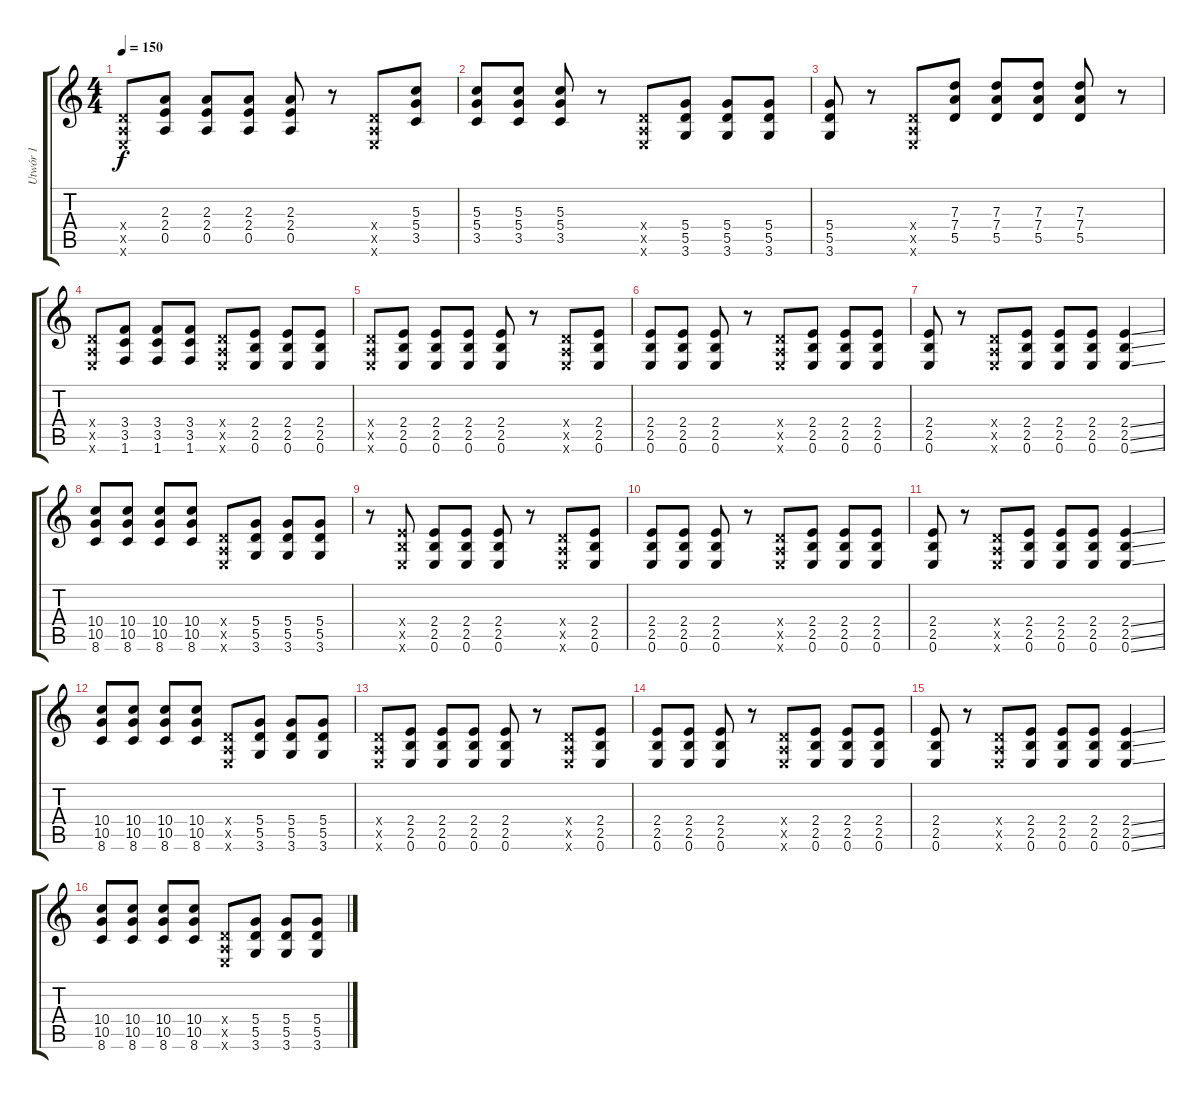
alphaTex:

\track ("Utwór 1" "Utwór 1") {instrument overdrivenguitar}
\staff {score tabs}
\tuning (E4 B3 G3 D3 A2 E2) {hide}
\ts (4 4)
\tempo 150
\clef g2
\ks c
(0.4{x} 0.5{x} 0.6{x}).8{dy f} (2.3 2.4 0.5).8 (2.3 2.4 0.5).8 (2.3 2.4 0.5).8 (2.3 2.4 0.5).8 r.8 (0.4{x} 0.5{x} 0.6{x}).8 (5.3 5.4 3.5).8 |
(5.3 5.4 3.5).8 (5.3 5.4 3.5).8 (5.3 5.4 3.5).8 r.8 (0.4{x} 0.5{x} 0.6{x}).8 (5.4 5.5 3.6).8 (5.4 5.5 3.6).8 (5.4 5.5 3.6).8 |
(5.4 5.5 3.6).8 r.8 (0.4{x} 0.5{x} 0.6{x}).8 (7.3 7.4 5.5).8 (7.3 7.4 5.5).8 (7.3 7.4 5.5).8 (7.3 7.4 5.5).8 r.8 |
(0.4{x} 0.5{x} 0.6{x}).8 (3.4 3.5 1.6).8 (3.4 3.5 1.6).8 (3.4 3.5 1.6).8 (0.4{x} 0.5{x} 0.6{x}).8 (2.4 2.5 0.6).8 (2.4 2.5 0.6).8 (2.4 2.5 0.6).8 |
(0.4{x} 0.5{x} 0.6{x}).8 (2.4 2.5 0.6).8 (2.4 2.5 0.6).8 (2.4 2.5 0.6).8 (2.4 2.5 0.6).8 r.8 (0.4{x} 0.5{x} 0.6{x}).8 (2.4 2.5 0.6).8 |
(2.4 2.5 0.6).8 (2.4 2.5 0.6).8 (2.4 2.5 0.6).8 r.8 (0.4{x} 0.5{x} 0.6{x}).8 (2.4 2.5 0.6).8 (2.4 2.5 0.6).8 (2.4 2.5 0.6).8 |
(2.4 2.5 0.6).8 r.8 (0.4{x} 0.5{x} 0.6{x}).8 (2.4 2.5 0.6).8 (2.4 2.5 0.6).8 (2.4 2.5 0.6).8 (2.4{ss} 2.5{ss} 0.6{ss}).4 |
(10.4 10.5 8.6).8 (10.4 10.5 8.6).8 (10.4 10.5 8.6).8 (10.4 10.5 8.6).8 (0.4{x} 0.5{x} 0.6{x}).8 (5.4 5.5 3.6).8 (5.4 5.5 3.6).8 (5.4 5.5 3.6).8 |
r.8 (2.4{x} 2.5{x} 0.6{x}).8 (2.4 2.5 0.6).8 (2.4 2.5 0.6).8 (2.4 2.5 0.6).8 r.8 (0.4{x} 0.5{x} 0.6{x}).8 (2.4 2.5 0.6).8 |
(2.4 2.5 0.6).8 (2.4 2.5 0.6).8 (2.4 2.5 0.6).8 r.8 (0.4{x} 0.5{x} 0.6{x}).8 (2.4 2.5 0.6).8 (2.4 2.5 0.6).8 (2.4 2.5 0.6).8 |
(2.4 2.5 0.6).8 r.8 (0.4{x} 0.5{x} 0.6{x}).8 (2.4 2.5 0.6).8 (2.4 2.5 0.6).8 (2.4 2.5 0.6).8 (2.4{ss} 2.5{ss} 0.6{ss}).4 |
(10.4 10.5 8.6).8 (10.4 10.5 8.6).8 (10.4 10.5 8.6).8 (10.4 10.5 8.6).8 (0.4{x} 0.5{x} 0.6{x}).8 (5.4 5.5 3.6).8 (5.4 5.5 3.6).8 (5.4 5.5 3.6).8 |
(0.4{x} 0.5{x} 0.6{x}).8 (2.4 2.5 0.6).8 (2.4 2.5 0.6).8 (2.4 2.5 0.6).8 (2.4 2.5 0.6).8 r.8 (0.4{x} 0.5{x} 0.6{x}).8 (2.4 2.5 0.6).8 |
(2.4 2.5 0.6).8 (2.4 2.5 0.6).8 (2.4 2.5 0.6).8 r.8 (0.4{x} 0.5{x} 0.6{x}).8 (2.4 2.5 0.6).8 (2.4 2.5 0.6).8 (2.4 2.5 0.6).8 |
(2.4 2.5 0.6).8 r.8 (0.4{x} 0.5{x} 0.6{x}).8 (2.4 2.5 0.6).8 (2.4 2.5 0.6).8 (2.4 2.5 0.6).8 (2.4{ss} 2.5{ss} 0.6{ss}).4 |
(10.4 10.5 8.6).8 (10.4 10.5 8.6).8 (10.4 10.5 8.6).8 (10.4 10.5 8.6).8 (0.4{x} 0.5{x} 0.6{x}).8 (5.4 5.5 3.6).8 (5.4 5.5 3.6).8 (5.4 5.5 3.6).8
